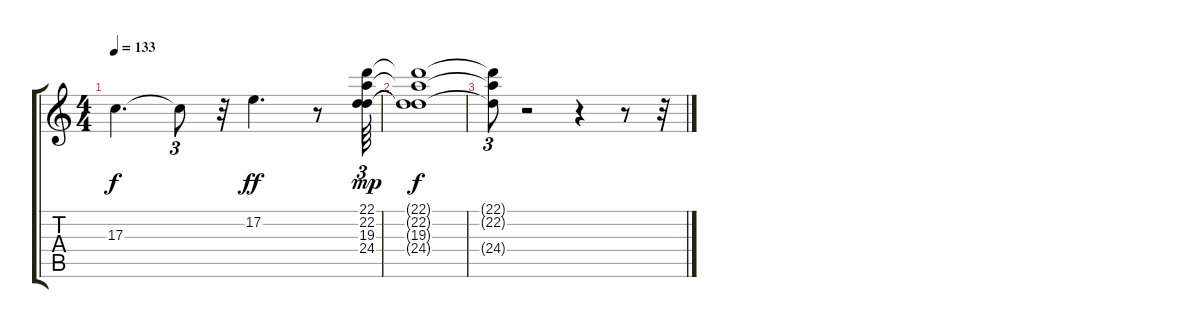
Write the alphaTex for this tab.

\track "" {instrument stringensemble1}
\staff {score tabs}
\tuning (E4 B3 G3 D3 A2 E2) {hide}
\ts (4 4)
\tempo 133
\clef g2
\ks c
17.3{t}.4{d dy f} 17.3{t}.8{tu (3 2)} r.32 17.2.4{d dy ff} r.8 (22.1 22.2 19.3 24.4).64{tu (3 2) dy mp} |
(22.1{t} 22.2{t} 19.3{t} 24.4{t}).1{dy f} |
(22.1{t} 22.2{t} 24.4{t}).8{tu (3 2)} r.2 r.4 r.8 r.32
